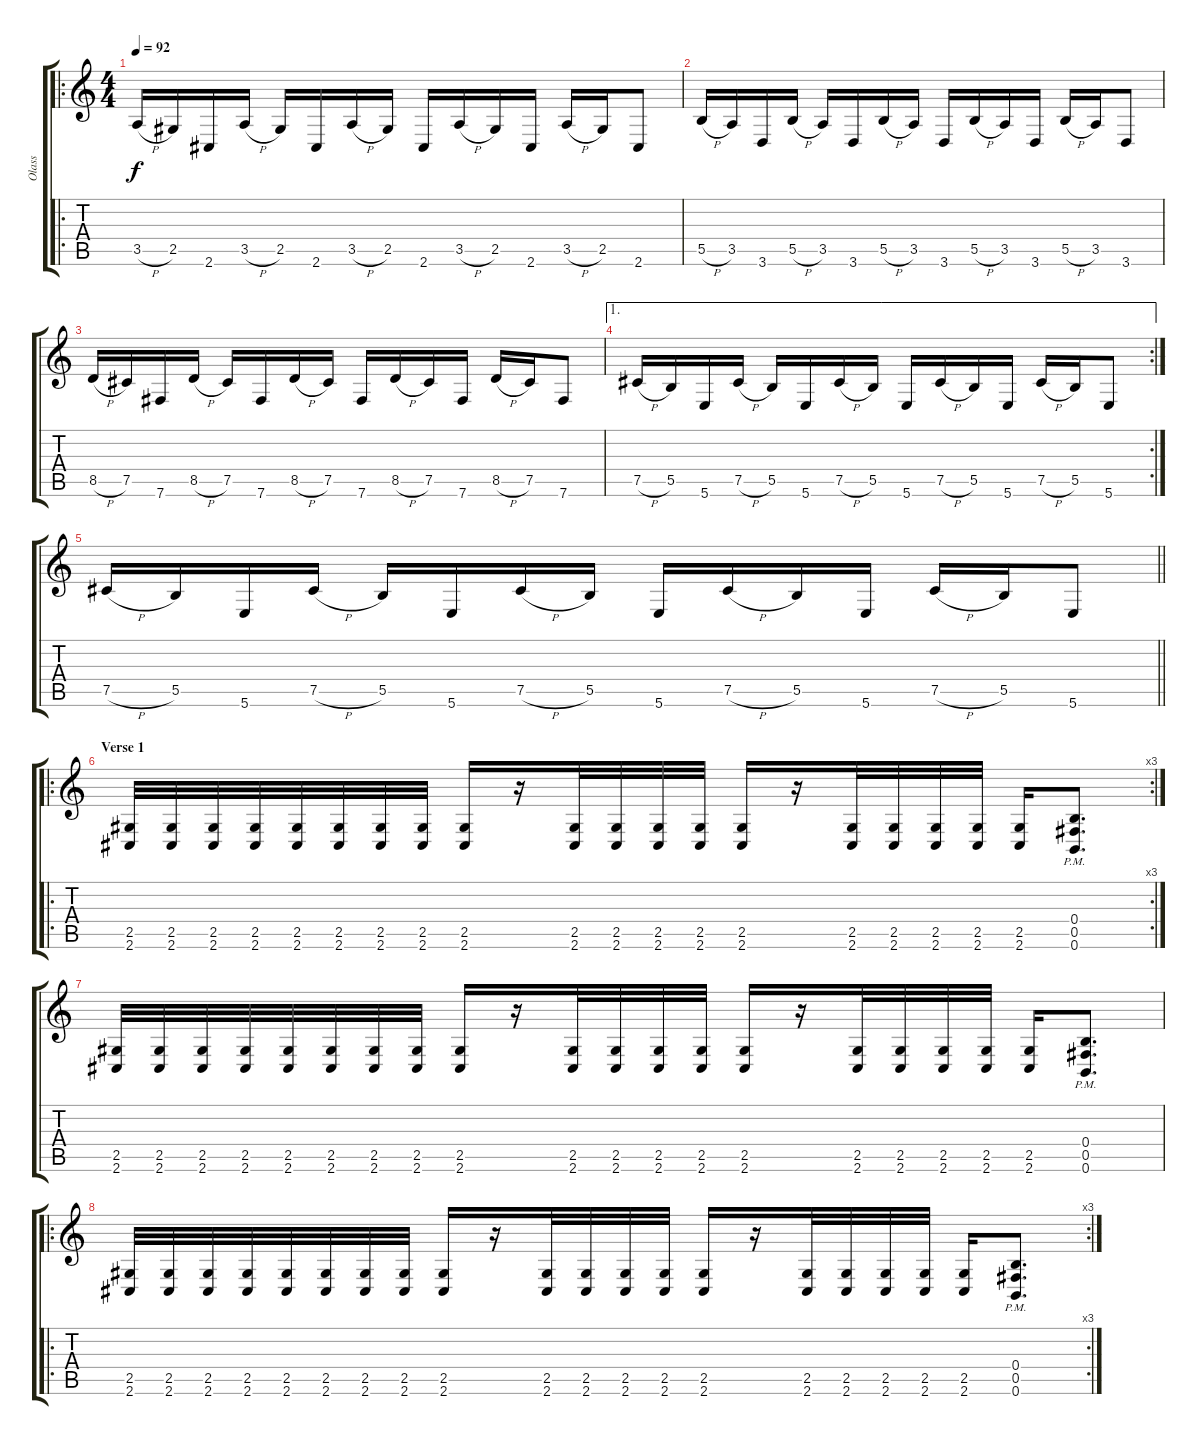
\track ("Olass" "Olass") {instrument distortionguitar}
\staff {score tabs}
\tuning (Db4 Ab3 E3 B2 Gb2 B1) {hide}
\ro
\ts (4 4)
\tempo 92
\clef g2
\ks c
3.5{h}.16{dy f instrument distortionguitar} 2.5.16 2.6.16 3.5{h}.16 2.5.16 2.6.16 3.5{h}.16 2.5.16 2.6.16 3.5{h}.16 2.5.16 2.6.16 3.5{h}.16 2.5.16 2.6.8 |
5.5{h}.16 3.5.16 3.6.16 5.5{h}.16 3.5.16 3.6.16 5.5{h}.16 3.5.16 3.6.16 5.5{h}.16 3.5.16 3.6.16 5.5{h}.16 3.5.16 3.6.8 |
8.5{h}.16 7.5.16 7.6.16 8.5{h}.16 7.5.16 7.6.16 8.5{h}.16 7.5.16 7.6.16 8.5{h}.16 7.5.16 7.6.16 8.5{h}.16 7.5.16 7.6.8 |
\ae 1
\rc 2
7.5{h}.16 5.5.16 5.6.16 7.5{h}.16 5.5.16 5.6.16 7.5{h}.16 5.5.16 5.6.16 7.5{h}.16 5.5.16 5.6.16 7.5{h}.16 5.5.16 5.6.8 |
\barLineRight lightlight
7.5{h}.16 5.5.16 5.6.16 7.5{h}.16 5.5.16 5.6.16 7.5{h}.16 5.5.16 5.6.16 7.5{h}.16 5.5.16 5.6.16 7.5{h}.16 5.5.16 5.6.8 |
\ro
\rc 3
\section ("" "Verse 1")
(2.5 2.6).32 (2.5 2.6).32 (2.5 2.6).32 (2.5 2.6).32 (2.5 2.6).32 (2.5 2.6).32 (2.5 2.6).32 (2.5 2.6).32 (2.5 2.6).16 r.16 (2.5 2.6).32 (2.5 2.6).32 (2.5 2.6).32 (2.5 2.6).32 (2.5 2.6).16 r.16 (2.5 2.6).32 (2.5 2.6).32 (2.5 2.6).32 (2.5 2.6).32 (2.5 2.6).16 (0.4{pm} 0.5{pm} 0.6{pm}).8{d} |
(2.5 2.6).32 (2.5 2.6).32 (2.5 2.6).32 (2.5 2.6).32 (2.5 2.6).32 (2.5 2.6).32 (2.5 2.6).32 (2.5 2.6).32 (2.5 2.6).16 r.16 (2.5 2.6).32 (2.5 2.6).32 (2.5 2.6).32 (2.5 2.6).32 (2.5 2.6).16 r.16 (2.5 2.6).32 (2.5 2.6).32 (2.5 2.6).32 (2.5 2.6).32 (2.5 2.6).16 (0.4{pm} 0.5{pm} 0.6{pm}).8{d} |
\ro
\rc 3
(2.5 2.6).32 (2.5 2.6).32 (2.5 2.6).32 (2.5 2.6).32 (2.5 2.6).32 (2.5 2.6).32 (2.5 2.6).32 (2.5 2.6).32 (2.5 2.6).16 r.16 (2.5 2.6).32 (2.5 2.6).32 (2.5 2.6).32 (2.5 2.6).32 (2.5 2.6).16 r.16 (2.5 2.6).32 (2.5 2.6).32 (2.5 2.6).32 (2.5 2.6).32 (2.5 2.6).16 (0.4{pm} 0.5{pm} 0.6{pm}).8{d}
